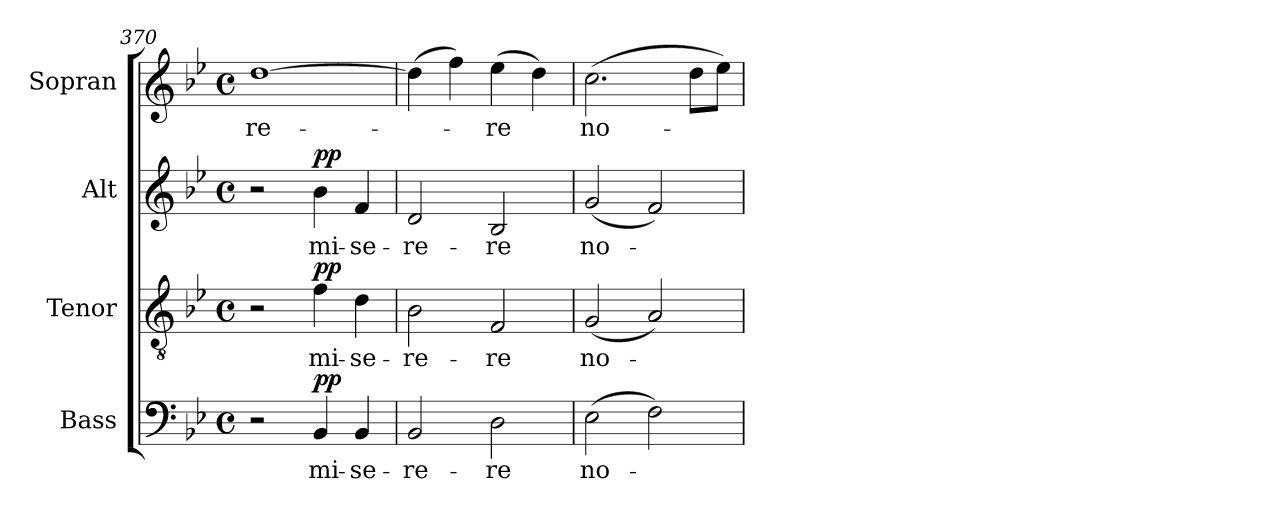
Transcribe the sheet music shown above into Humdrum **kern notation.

**kern	**text	**dynam	**kern	**text	**dynam	**kern	**text	**dynam	**kern	**text
*part4	*part4	*part4	*part3	*part3	*part3	*part2	*part2	*part2	*part1	*part1
*staff4	*staff4	*staff4	*staff3	*staff3	*staff3	*staff2	*staff2	*staff2	*staff1	*staff1
*I"Bass	*	*	*I"Tenor	*	*	*I"Alt	*	*	*I"Sopran	*
*I'B.	*	*	*I'T.	*	*	*I'A.	*	*	*I'S.	*
*clefF4	*	*	*clefGv2	*	*	*clefG2	*	*	*clefG2	*
*k[b-e-]	*	*	*k[b-e-]	*	*	*k[b-e-]	*	*	*k[b-e-]	*
*B-:	*	*	*B-:	*	*	*B-:	*	*	*B-:	*
*M4/4	*	*	*M4/4	*	*	*M4/4	*	*	*M4/4	*
*met(c)	*	*	*met(c)	*	*	*met(c)	*	*	*met(c)	*
=370	=370	=370	=370	=370	=370	=370	=370	=370	=370	=370
!	!	!	!	!	!	!	!	!	!	!LO:LY:b
2r	.	.	2r	.	.	2r	.	.	[1dd	-re-
!	!LO:LY:b	!LO:DY:a	!	!LO:LY:b	!LO:DY:a	!	!LO:LY:b	!LO:DY:a	!	!
4BB-/	mi-	pp	4f\	mi-	pp	4b-\	mi-	pp	.	.
!	!LO:LY:b	!	!	!LO:LY:b	!	!	!LO:LY:b	!	!	!
4BB-/	-se-	.	4d\	-se-	.	4f/	-se-	.	.	.
=371	=371	=371	=371	=371	=371	=371	=371	=371	=371	=371
!	!LO:LY:b	!	!	!LO:LY:b	!	!	!LO:LY:b	!	!	!
2BB-/	-re-	.	2B-\	-re-	.	2d/	-re-	.	(>4dd\]	.
.	.	.	.	.	.	.	.	.	4ff\)	.
!	!LO:LY:b	!	!	!LO:LY:b	!	!	!LO:LY:b	!	!	!LO:LY:b
2D\	-re	.	2F/	-re	.	2B-/	-re	.	(>4ee-\	-re
.	.	.	.	.	.	.	.	.	4dd\)	.
!!LO:LB:g=z
=372	=372	=372	=372	=372	=372	=372	=372	=372	=372	=372
!	!LO:LY:b	!	!	!LO:LY:b	!	!	!LO:LY:b	!	!	!LO:LY:b
(>2E-\	no-	.	(<2G/	no-	.	(<2g/	no-	.	(>2.cc\	no-
2F\)	.	.	2A/)	.	.	2f/)	.	.	.	.
.	.	.	.	.	.	.	.	.	8dd\L	.
.	.	.	.	.	.	.	.	.	8ee-\J)	.
=	=	=	=	=	=	=	=	=	=	=
*-	*-	*-	*-	*-	*-	*-	*-	*-	*-	*-
